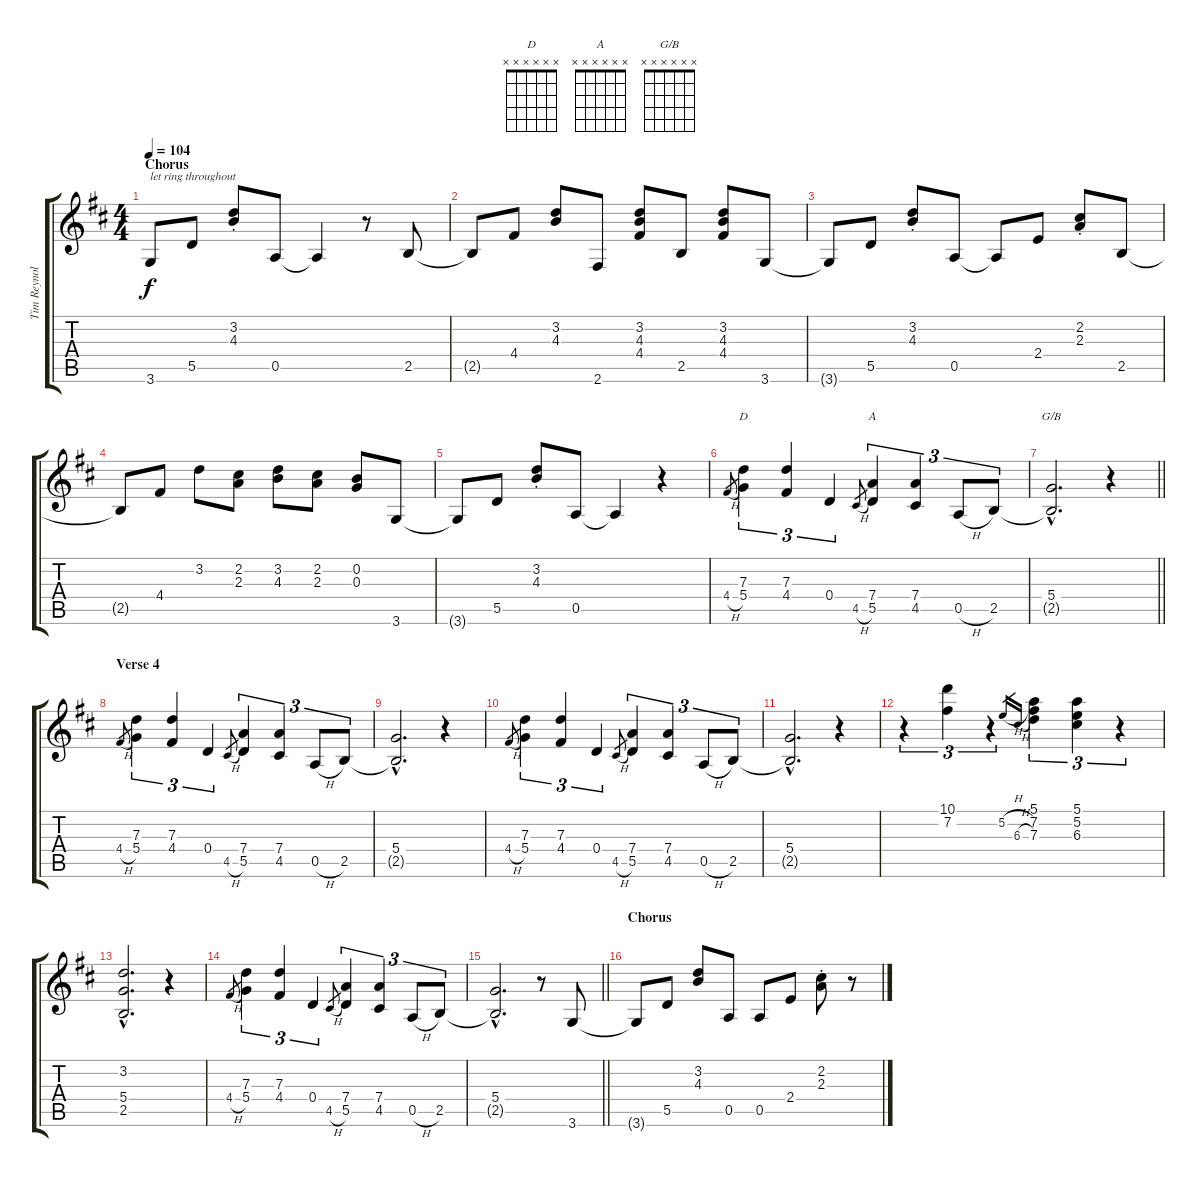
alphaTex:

\track ("Tim Reynolds" "Tim Reynol") {instrument acousticguitarsteel}
\staff {score tabs}
\tuning (E4 B3 G3 D3 A2 E2) {hide}
\chord ("D" x x x x x x)
\chord ("A" x x x x x x)
\chord ("G/B" x x x x x x)
\ts (4 4)
\section ("" "Chorus")
\tempo 104
\clef g2
\ks d
3.6{t}.8{txt "let ring throughout" dy f volume 0} 5.5.8 (3.2{st} 4.3{st}).8 0.5.8 0.5{t}.4 r.8 2.5.8 |
2.5{t}.8{volume 0} 4.4.8 (3.2 4.3).8 2.6.8 (3.2 4.3 4.4).8 2.5.8 (3.2 4.3 4.4).8 3.6.8 |
3.6{t}.8{volume 0} 5.5.8 (3.2{st} 4.3{st}).8 0.5.8 0.5{t}.8 2.4.8 (2.2{st} 2.3{st}).8 2.5.8 |
2.5{t}.8{volume 0} 4.4.8 3.2.8 (2.2 2.3).8 (3.2 4.3).8 (2.2 2.3).8 (0.2 0.3).8 3.6.8 |
3.6{t}.8{volume 0} 5.5.8 (3.2{st} 4.3{st}).8 0.5.8 0.5{t}.4 r.4 |
4.4{h}.8{gr} (7.3 5.4).4{tu (3 2) ch "D" volume 13} (7.3 4.4).4{tu (3 2)} 0.4.4{tu (3 2)} 4.5{h}.8{gr} (7.4 5.5).4{tu (3 2) ch "A"} (7.4 4.5).4{tu (3 2)} 0.5{h}.8{tu (3 2)} 2.5.8{tu (3 2)} |
\barLineRight lightlight
(5.4{hac} 2.5{hac t}).2{d ch "G/B"} r.4 |
\section ("" "Verse 4")
4.4{h}.8{gr} (7.3 5.4).4{tu (3 2)} (7.3 4.4).4{tu (3 2)} 0.4.4{tu (3 2)} 4.5{h}.8{gr} (7.4 5.5).4{tu (3 2)} (7.4 4.5).4{tu (3 2)} 0.5{h}.8{tu (3 2)} 2.5.8{tu (3 2)} |
(5.4{hac} 2.5{hac t}).2{d} r.4 |
4.4{h}.8{gr} (7.3 5.4).4{tu (3 2)} (7.3 4.4).4{tu (3 2)} 0.4.4{tu (3 2)} 4.5{h}.8{gr} (7.4 5.5).4{tu (3 2)} (7.4 4.5).4{tu (3 2)} 0.5{h}.8{tu (3 2)} 2.5.8{tu (3 2)} |
(5.4{hac} 2.5{hac t}).2{d} r.4 |
r.4{tu (3 2)} (10.1 7.2).4{tu (3 2)} r.4{tu (3 2)} 5.2{h}.16{gr} 6.3{h}.16{gr} (5.1 7.2 7.3).4{tu (3 2)} (5.1 5.2 6.3).4{tu (3 2)} r.4{tu (3 2)} |
(3.2{hac} 5.4{hac} 2.5{hac}).2{d} r.4 |
4.4{h}.8{gr} (7.3 5.4).4{tu (3 2)} (7.3 4.4).4{tu (3 2)} 0.4.4{tu (3 2)} 4.5{h}.8{gr} (7.4 5.5).4{tu (3 2)} (7.4 4.5).4{tu (3 2)} 0.5{h}.8{tu (3 2)} 2.5.8{tu (3 2)} |
\barLineRight lightlight
(5.4{hac} 2.5{hac t}).2{d volume 0} r.8 3.6.8 |
\section ("" "Chorus")
3.6{t}.8{volume 0} 5.5.8 (3.2 4.3).8 0.5.8 0.5.8 2.4.8 (2.2{st} 2.3{st}).8 r.8
